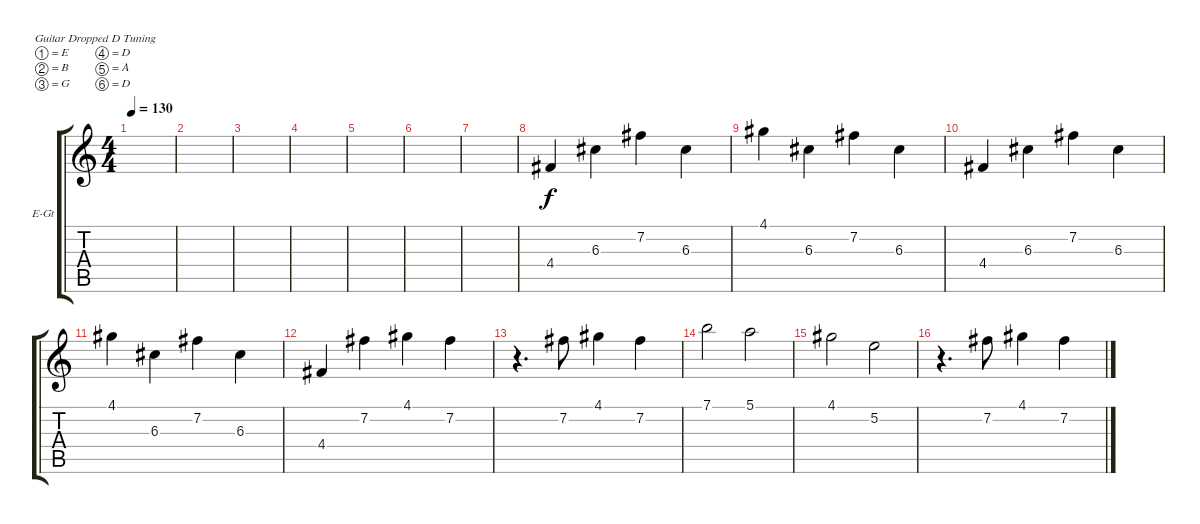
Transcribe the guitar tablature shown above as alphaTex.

\defaultSystemsLayout 4
\bracketExtendMode groupsimilarinstruments
\firstSystemTrackNameOrientation horizontal
\otherSystemsTrackNameOrientation horizontal
\track ("Electric Guitar" "E-Gt") {instrument electricguitarclean}
\staff {score tabs}
\tuning (E4 B3 G3 D3 A2 D2)
\ts (4 4)
\tempo 130
\clef g2
\ks c
|
|
|
|
|
|
|
4.4.4 6.3.4 7.2.4 6.3.4 |
4.1.4 6.3.4 7.2.4 6.3.4 |
4.4.4 6.3.4 7.2.4 6.3.4 |
4.1.4 6.3.4 7.2.4 6.3.4 |
4.4.4 7.2.4 4.1.4 7.2.4 |
r.4{d} 7.2.8 4.1.4 7.2.4 |
7.1.2 5.1.2 |
4.1.2 5.2.2 |
r.4{d} 7.2.8 4.1.4 7.2.4
